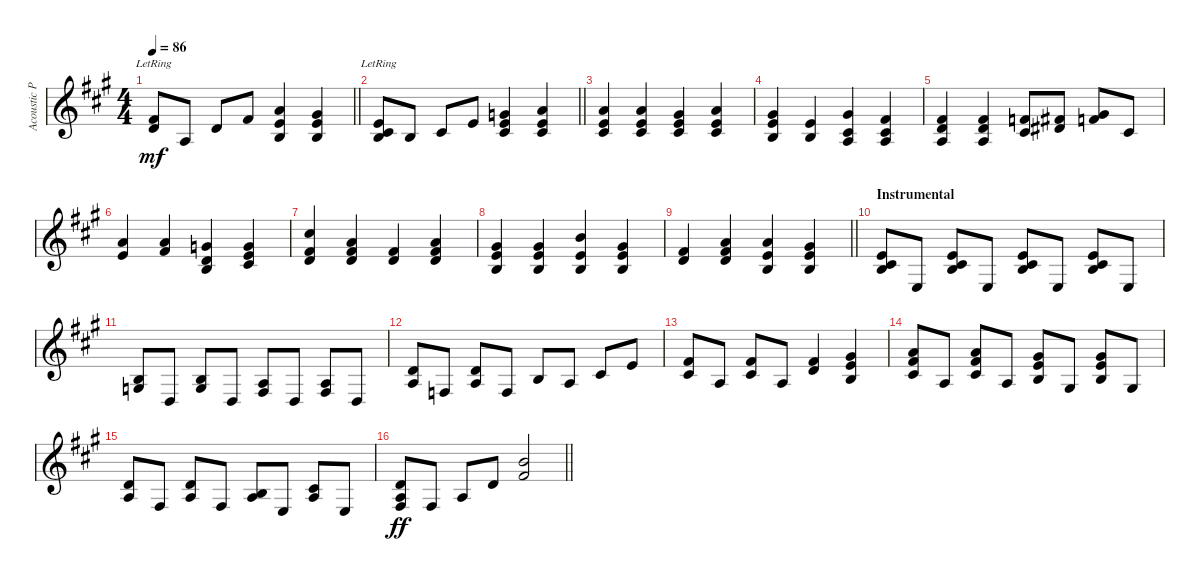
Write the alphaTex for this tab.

\track ("Acoustic Piano (Staff 1)" "Acoustic P") {instrument acousticgrandpiano}
\staff {score}
\tuning (E4 B3 G3 D3 A2 E2 B1) {hide}
\ts (4 4)
\tempo 86
\clef g2
\barLineRight lightlight
\ks a
(2.1{lr} 3.2{lr}).8{dy mf} 2.3.8 3.2.8 2.1.8 (0.1 0.2 14.3).4 (0.1 0.2 13.3).4 |
\section ("" "")
\barLineRight lightlight
(0.1{lr} 0.2{lr} 6.3{lr}).8 0.2.8 2.2.8 0.1.8 (0.1 2.2 12.3).4 (0.1 2.2 14.3).4 |
(5.1 2.2 9.3).4 (5.1 2.2 9.3).4 (0.1 2.2 13.3).4 (0.1 10.2 6.3).4 |
(0.1 0.2 13.3).4 (0.1 0.2).4 (4.1 2.2 2.3).4 (2.1 2.2 2.3).4 |
(2.1 3.2 2.3).4 (2.1 3.2 2.3).4 (1.1 2.2).8 (2.1 4.2).8 (1.1 9.2).8 2.2.8 |
(0.1 10.2).4 (2.1 10.2).4 (3.1 0.2 7.3).4 (0.1 2.2 12.3).4 |
(2.1 3.2 18.3).4 (2.1 3.2 14.3).4 (2.1 3.2).4 (2.1 3.2 14.3).4 |
(0.1 0.2 13.3).4 (0.1 0.2 13.3).4 (0.1 0.2 16.3).4 (0.1 0.2 13.3).4 |
\barLineRight lightlight
(2.1 3.2).4 (2.1 3.2 14.3).4 (0.1 0.2 14.3).4 (0.1 0.2 13.3).4 |
\section ("" "Instrumental")
(0.1 0.2 6.3).8 2.4.8 (0.1 0.2 6.3).8 2.4.8 (0.1 0.2 6.3).8 2.4.8 (0.1 0.2 6.3).8 2.4.8 |
(0.2 0.3).8 0.4.8 (0.2 0.3).8 0.4.8 (2.3 4.4).8 0.4.8 (2.3 4.4).8 0.4.8 |
(3.2 2.3).8 3.4.8 (3.2 2.3).8 3.4.8 0.2.8 2.3.8 2.2.8 0.1.8 |
(2.1 2.2).8 2.3.8 (2.1 2.2).8 2.3.8 (2.1 3.2).4 (0.1 0.2 13.3).4 |
(5.1 2.2 11.3).8 2.3.8 (5.1 2.2 11.3).8 2.3.8 (0.1 0.2 13.3).8 1.3.8 (0.1 0.2 13.3).8 1.3.8 |
(3.2 2.3).8 4.4.8 (3.2 2.3).8 4.4.8 (0.2 2.3).8 2.4.8 (2.2 2.3).8 2.4.8 |
\barLineRight lightlight
(3.2 2.3 4.4).8{dy ff} 4.4.8 2.3.8 3.2.8 (2.1 12.2).2
